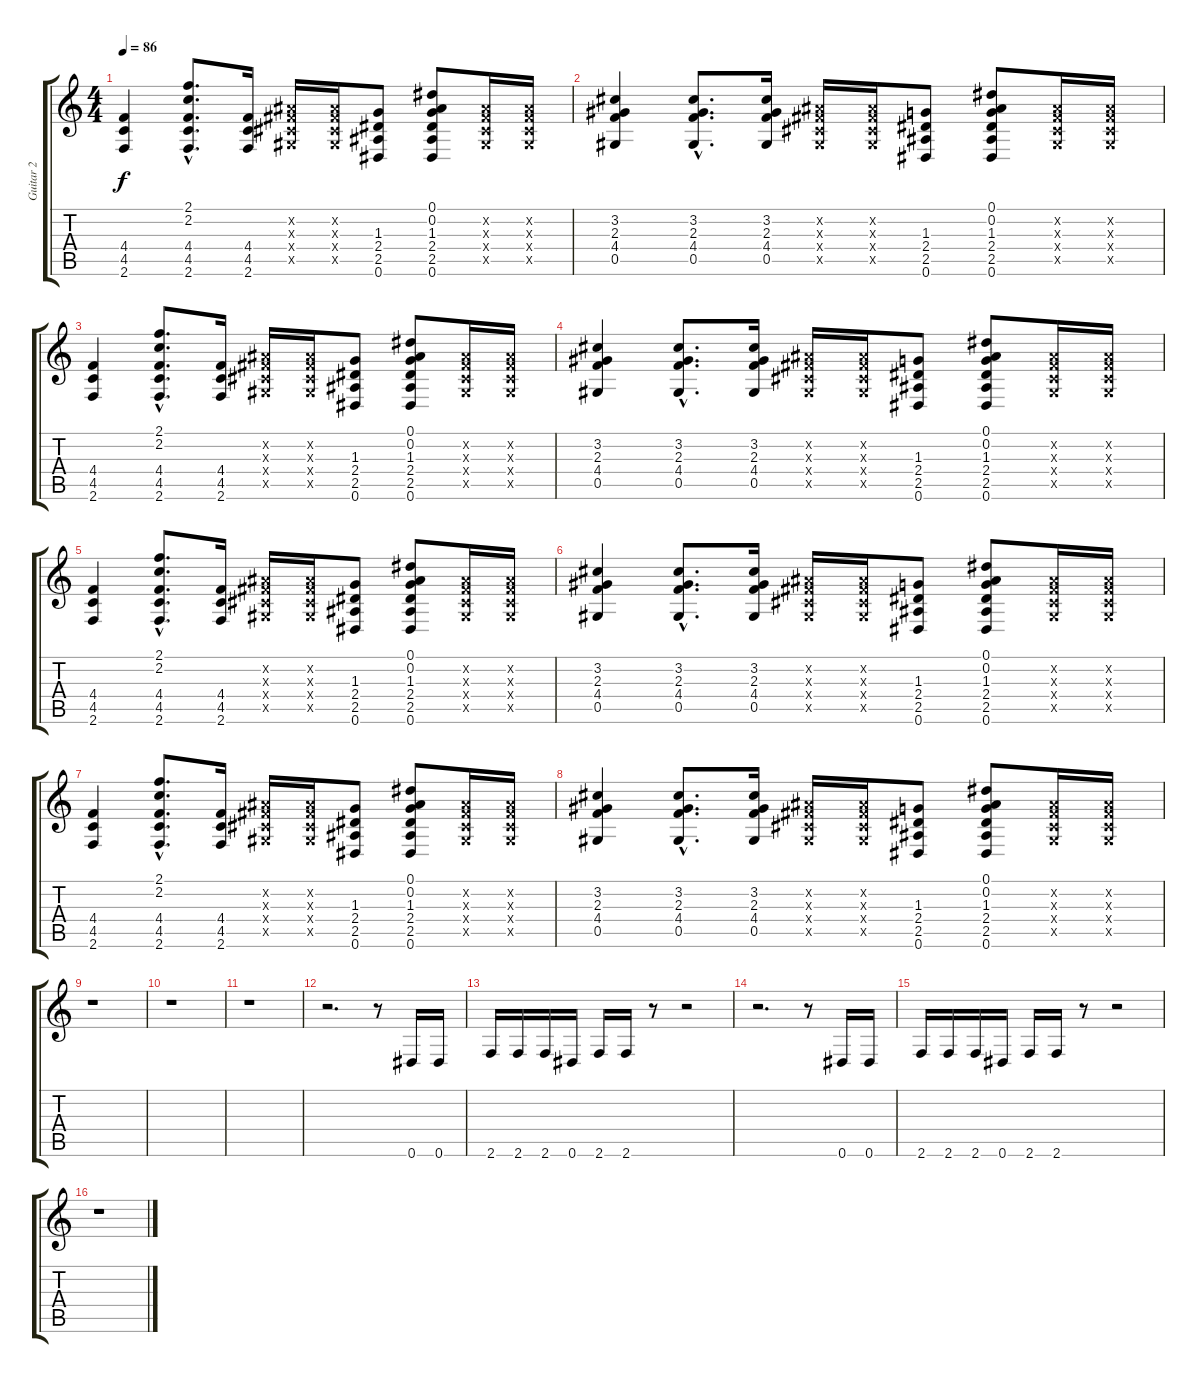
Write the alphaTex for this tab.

\track ("Guitar 2" "Guitar 2") {instrument distortionguitar}
\staff {score tabs}
\tuning (Eb4 Bb3 Gb3 Db3 Ab2 Eb2) {hide}
\ts (4 4)
\tempo 86
\clef g2
\ks c
(4.4 4.5 2.6).4{dy f instrument distortionguitar} (2.1{hac} 2.2{hac} 4.4{hac} 4.5{hac} 2.6{hac}).8{d} (4.4 4.5 2.6).16 (0.2{x} 0.3{x} 0.4{x} 0.5{x}).16 (0.2{x} 0.3{x} 0.4{x} 0.5{x}).16 (1.3 2.4 2.5 0.6).8 (0.1 0.2 1.3 2.4 2.5 0.6).8 (0.2{x} 0.3{x} 0.4{x} 0.5{x}).16 (0.2{x} 0.3{x} 0.4{x} 0.5{x}).16 |
(3.2 2.3 4.4 0.5).4 (3.2{hac} 2.3{hac} 4.4{hac} 0.5{hac}).8{d} (3.2 2.3 4.4 0.5).16 (0.2{x} 0.3{x} 0.4{x} 0.5{x}).16 (0.2{x} 0.3{x} 0.4{x} 0.5{x}).16 (1.3 2.4 2.5 0.6).8 (0.1 0.2 1.3 2.4 2.5 0.6).8 (0.2{x} 0.3{x} 0.4{x} 0.5{x}).16 (0.2{x} 0.3{x} 0.4{x} 0.5{x}).16 |
(4.4 4.5 2.6).4 (2.1{hac} 2.2{hac} 4.4{hac} 4.5{hac} 2.6{hac}).8{d} (4.4 4.5 2.6).16 (0.2{x} 0.3{x} 0.4{x} 0.5{x}).16 (0.2{x} 0.3{x} 0.4{x} 0.5{x}).16 (1.3 2.4 2.5 0.6).8 (0.1 0.2 1.3 2.4 2.5 0.6).8 (0.2{x} 0.3{x} 0.4{x} 0.5{x}).16 (0.2{x} 0.3{x} 0.4{x} 0.5{x}).16 |
(3.2 2.3 4.4 0.5).4 (3.2{hac} 2.3{hac} 4.4{hac} 0.5{hac}).8{d} (3.2 2.3 4.4 0.5).16 (0.2{x} 0.3{x} 0.4{x} 0.5{x}).16 (0.2{x} 0.3{x} 0.4{x} 0.5{x}).16 (1.3 2.4 2.5 0.6).8 (0.1 0.2 1.3 2.4 2.5 0.6).8 (0.2{x} 0.3{x} 0.4{x} 0.5{x}).16 (0.2{x} 0.3{x} 0.4{x} 0.5{x}).16 |
(4.4 4.5 2.6).4 (2.1{hac} 2.2{hac} 4.4{hac} 4.5{hac} 2.6{hac}).8{d} (4.4 4.5 2.6).16 (0.2{x} 0.3{x} 0.4{x} 0.5{x}).16 (0.2{x} 0.3{x} 0.4{x} 0.5{x}).16 (1.3 2.4 2.5 0.6).8 (0.1 0.2 1.3 2.4 2.5 0.6).8 (0.2{x} 0.3{x} 0.4{x} 0.5{x}).16 (0.2{x} 0.3{x} 0.4{x} 0.5{x}).16 |
(3.2 2.3 4.4 0.5).4 (3.2{hac} 2.3{hac} 4.4{hac} 0.5{hac}).8{d} (3.2 2.3 4.4 0.5).16 (0.2{x} 0.3{x} 0.4{x} 0.5{x}).16 (0.2{x} 0.3{x} 0.4{x} 0.5{x}).16 (1.3 2.4 2.5 0.6).8 (0.1 0.2 1.3 2.4 2.5 0.6).8 (0.2{x} 0.3{x} 0.4{x} 0.5{x}).16 (0.2{x} 0.3{x} 0.4{x} 0.5{x}).16 |
(4.4 4.5 2.6).4 (2.1{hac} 2.2{hac} 4.4{hac} 4.5{hac} 2.6{hac}).8{d} (4.4 4.5 2.6).16 (0.2{x} 0.3{x} 0.4{x} 0.5{x}).16 (0.2{x} 0.3{x} 0.4{x} 0.5{x}).16 (1.3 2.4 2.5 0.6).8 (0.1 0.2 1.3 2.4 2.5 0.6).8 (0.2{x} 0.3{x} 0.4{x} 0.5{x}).16 (0.2{x} 0.3{x} 0.4{x} 0.5{x}).16 |
(3.2 2.3 4.4 0.5).4 (3.2{hac} 2.3{hac} 4.4{hac} 0.5{hac}).8{d} (3.2 2.3 4.4 0.5).16 (0.2{x} 0.3{x} 0.4{x} 0.5{x}).16 (0.2{x} 0.3{x} 0.4{x} 0.5{x}).16 (1.3 2.4 2.5 0.6).8 (0.1 0.2 1.3 2.4 2.5 0.6).8 (0.2{x} 0.3{x} 0.4{x} 0.5{x}).16 (0.2{x} 0.3{x} 0.4{x} 0.5{x}).16 |
r.1 |
r.1 |
r.1 |
r.2{d} r.8 0.6.16 0.6.16 |
2.6.16 2.6.16 2.6.16 0.6.16 2.6.16 2.6.16 r.8 r.2 |
r.2{d} r.8 0.6.16 0.6.16 |
2.6.16 2.6.16 2.6.16 0.6.16 2.6.16 2.6.16 r.8 r.2 |
r.1
